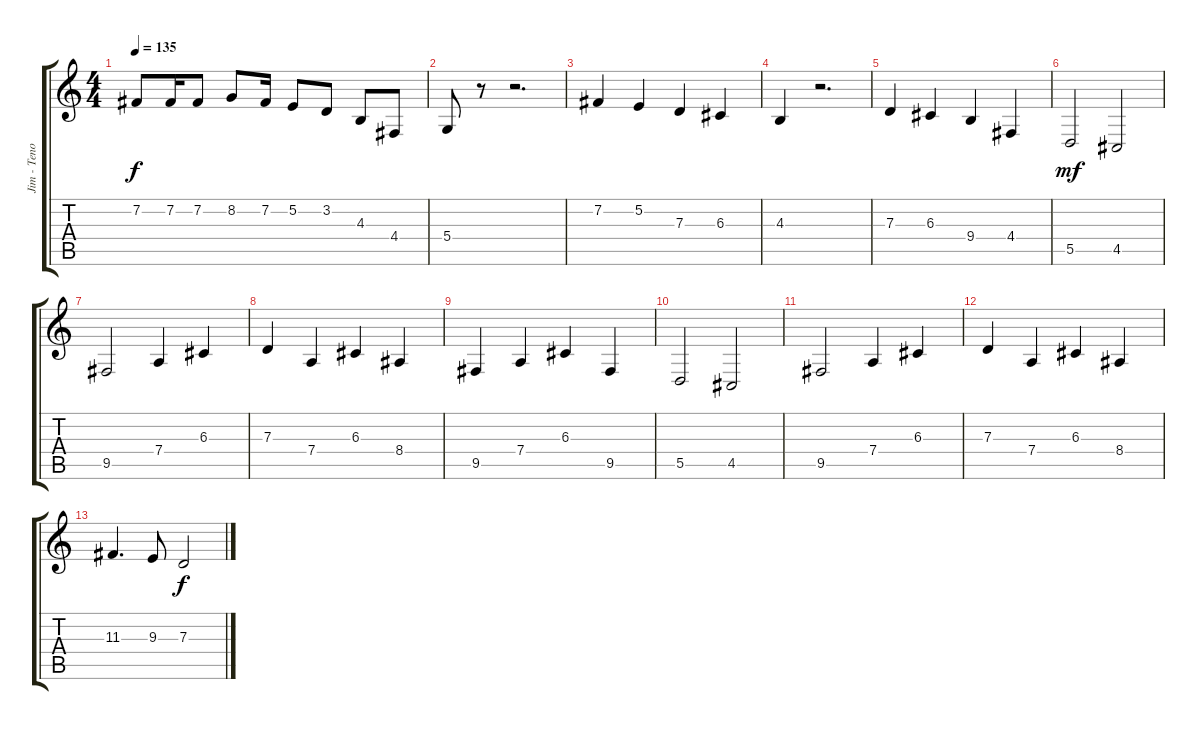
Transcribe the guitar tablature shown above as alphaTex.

\track ("Jim - Tenor Sax" "Jim - Teno") {instrument tenorsax}
\staff {score tabs}
\tuning (E4 B3 G3 D3 A2 E2) {hide}
\ts (4 4)
\tempo 135
\clef g2
\ks c
7.2.8{dy f} 7.2.16 7.2.8 8.2.8 7.2.16 5.2.8 3.2.8 4.3.8 4.4.8 |
5.4.8 r.8 r.2{d} |
7.2.4 5.2.4 7.3.4 6.3.4 |
4.3.4 r.2{d} |
7.3.4 6.3.4 9.4.4 4.4.4 |
5.5.2{dy mf} 4.5.2 |
9.5.2 7.4.4 6.3.4 |
7.3.4 7.4.4 6.3.4 8.4.4 |
9.5.4 7.4.4 6.3.4 9.5.4 |
5.5.2 4.5.2 |
9.5.2 7.4.4 6.3.4 |
7.3.4 7.4.4 6.3.4 8.4.4 |
11.3.4{d} 9.3.8 7.3.2{dy f}
